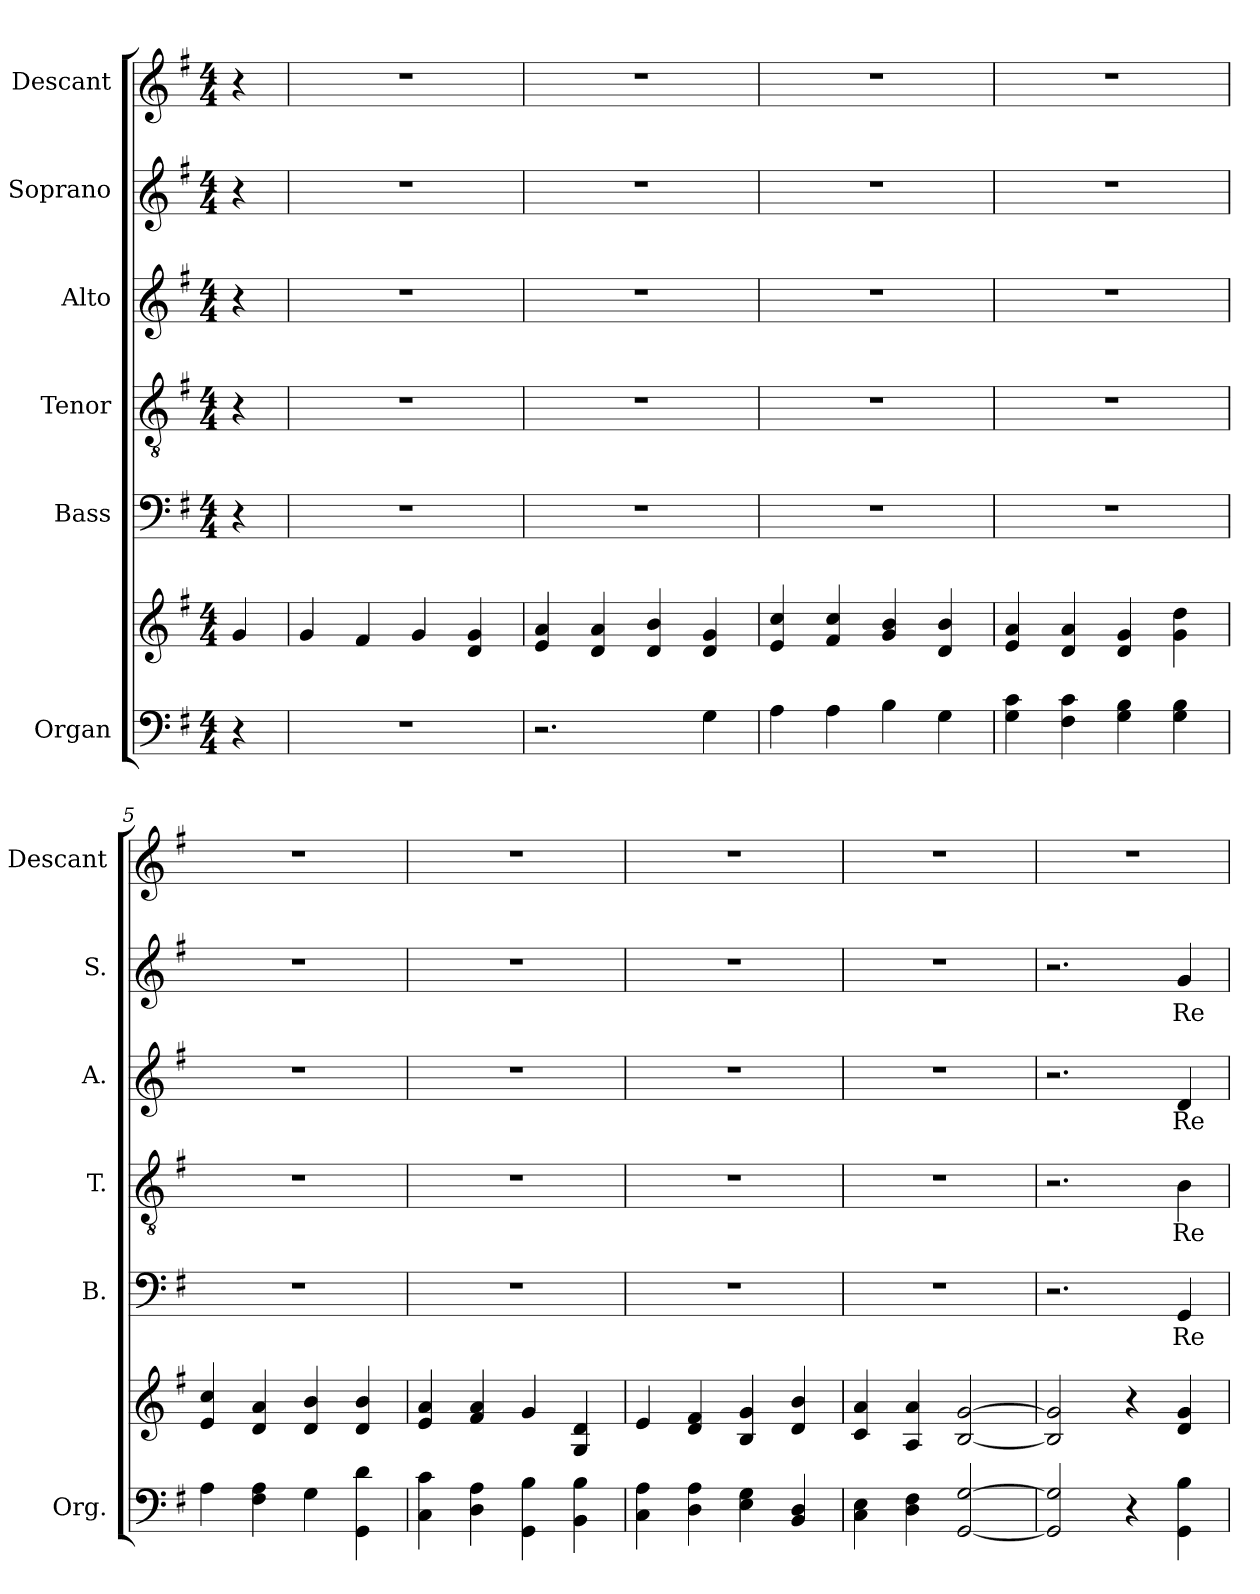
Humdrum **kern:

**kern	**kern	**kern	**text	**kern	**text	**kern	**text	**kern	**text	**kern
*part6	*part6	*part5	*part5	*part4	*part4	*part3	*part3	*part2	*part2	*part1
*staff7	*staff6	*staff5	*staff5	*staff4	*staff4	*staff3	*staff3	*staff2	*staff2	*staff1
*I"Organ	*	*I"Bass	*	*I"Tenor	*	*I"Alto	*	*I"Soprano	*	*I"Descant
*I'Org.	*	*I'B.	*	*I'T.	*	*I'A.	*	*I'S.	*	*I'Descant
*clefF4	*clefG2	*clefF4	*	*clefGv2	*	*clefG2	*	*clefG2	*	*clefG2
*k[f#]	*k[f#]	*k[f#]	*	*k[f#]	*	*k[f#]	*	*k[f#]	*	*k[f#]
*M4/4	*M4/4	*M4/4	*	*M4/4	*	*M4/4	*	*M4/4	*	*M4/4
*MM100	*MM100	*MM100	*	*MM100	*	*MM100	*	*MM100	*	*MM100
=	=	=	=	=	=	=	=	=	=	=
4r	4g/	4r	.	4r	.	4r	.	4r	.	4r
=1	=1	=1	=1	=1	=1	=1	=1	=1	=1	=1
1r	4g/	1r	.	1r	.	1r	.	1r	.	1r
.	4f#/	.	.	.	.	.	.	.	.	.
.	4g/	.	.	.	.	.	.	.	.	.
.	4d/ 4g/	.	.	.	.	.	.	.	.	.
=2	=2	=2	=2	=2	=2	=2	=2	=2	=2	=2
2.r	4e/ 4a/	1r	.	1r	.	1r	.	1r	.	1r
.	4d/ 4a/	.	.	.	.	.	.	.	.	.
.	4d/ 4b/	.	.	.	.	.	.	.	.	.
4G\	4d/ 4g/	.	.	.	.	.	.	.	.	.
=3	=3	=3	=3	=3	=3	=3	=3	=3	=3	=3
4A\	4e/ 4cc/	1r	.	1r	.	1r	.	1r	.	1r
4A\	4f#/ 4cc/	.	.	.	.	.	.	.	.	.
4B\	4g/ 4b/	.	.	.	.	.	.	.	.	.
4G\	4d/ 4b/	.	.	.	.	.	.	.	.	.
=4	=4	=4	=4	=4	=4	=4	=4	=4	=4	=4
4G\ 4c\	4e/ 4a/	1r	.	1r	.	1r	.	1r	.	1r
4F#\ 4c\	4d/ 4a/	.	.	.	.	.	.	.	.	.
4G\ 4B\	4d/ 4g/	.	.	.	.	.	.	.	.	.
4G\ 4B\	4g\ 4dd\	.	.	.	.	.	.	.	.	.
=5	=5	=5	=5	=5	=5	=5	=5	=5	=5	=5
4A\	4e/ 4cc/	1r	.	1r	.	1r	.	1r	.	1r
4F#\ 4A\	4d/ 4a/	.	.	.	.	.	.	.	.	.
4G\	4d/ 4b/	.	.	.	.	.	.	.	.	.
4GG\ 4d\	4d/ 4b/	.	.	.	.	.	.	.	.	.
=6	=6	=6	=6	=6	=6	=6	=6	=6	=6	=6
4C\ 4c\	4e/ 4a/	1r	.	1r	.	1r	.	1r	.	1r
4D\ 4A\	4f#/ 4a/	.	.	.	.	.	.	.	.	.
4GG\ 4B\	4g/	.	.	.	.	.	.	.	.	.
4BB\ 4B\	4G/ 4d/	.	.	.	.	.	.	.	.	.
=7	=7	=7	=7	=7	=7	=7	=7	=7	=7	=7
4C\ 4A\	4e/	1r	.	1r	.	1r	.	1r	.	1r
4D\ 4A\	4d/ 4f#/	.	.	.	.	.	.	.	.	.
4E\ 4G\	4B/ 4g/	.	.	.	.	.	.	.	.	.
4BB/ 4D/	4d/ 4b/	.	.	.	.	.	.	.	.	.
=8	=8	=8	=8	=8	=8	=8	=8	=8	=8	=8
4C\ 4E\	4c/ 4a/	1r	.	1r	.	1r	.	1r	.	1r
4D\ 4F#\	4A/ 4a/	.	.	.	.	.	.	.	.	.
[2GG/ [2G/	[2B/ [2g/	.	.	.	.	.	.	.	.	.
!!LO:LB:g=z
=9	=9	=9	=9	=9	=9	=9	=9	=9	=9	=9
2GG/] 2G/]	2B/] 2g/]	2.r	.	2.r	.	2.r	.	2.r	.	1r
4r	4r	.	.	.	.	.	.	.	.	.
!	!	!	!LO:LY:b	!	!LO:LY:b	!	!LO:LY:b	!	!LO:LY:b	!
4GG\ 4B\	4d/ 4g/	4GG/	Re-	4B\	Re-	4d/	Re-	4g/	Re-	.
=	=	=	=	=	=	=	=	=	=	=
*-	*-	*-	*-	*-	*-	*-	*-	*-	*-	*-
